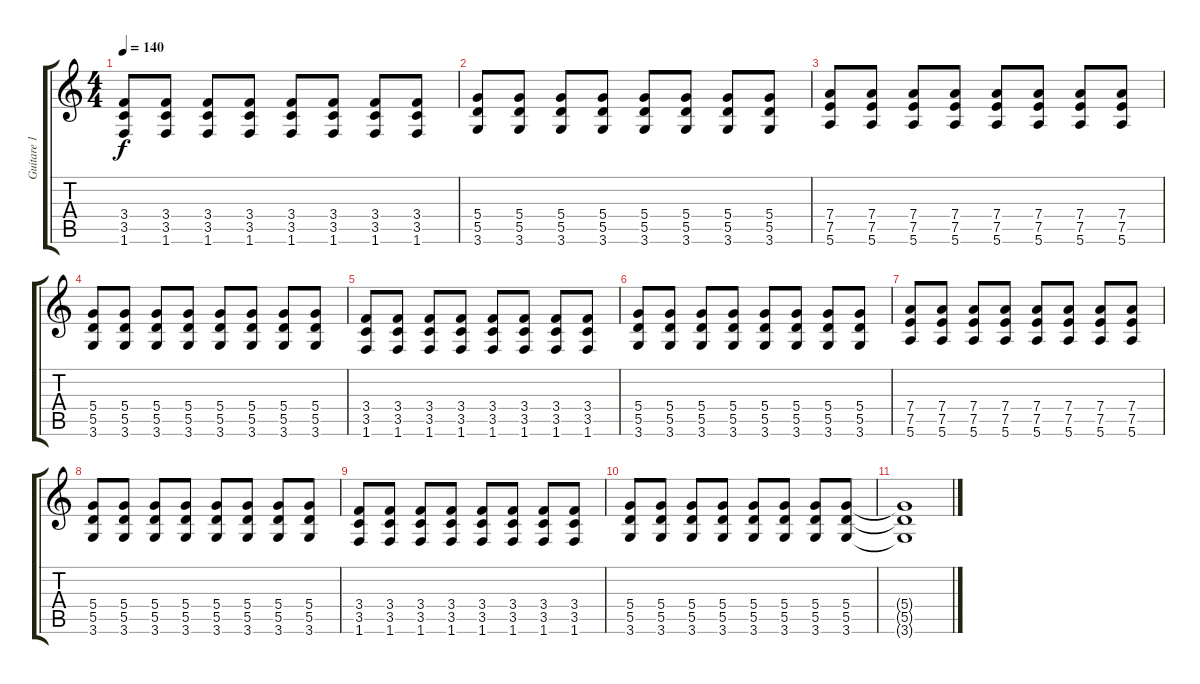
\track ("Guitare 1" "Guitare 1") {instrument distortionguitar}
\staff {score tabs}
\tuning (E4 B3 G3 D3 A2 E2) {hide}
\ts (4 4)
\tempo 140
\clef g2
\ks c
(3.4 3.5 1.6).8{dy f} (3.4 3.5 1.6).8 (3.4 3.5 1.6).8 (3.4 3.5 1.6).8 (3.4 3.5 1.6).8 (3.4 3.5 1.6).8 (3.4 3.5 1.6).8 (3.4 3.5 1.6).8 |
(5.4 5.5 3.6).8 (5.4 5.5 3.6).8 (5.4 5.5 3.6).8 (5.4 5.5 3.6).8 (5.4 5.5 3.6).8 (5.4 5.5 3.6).8 (5.4 5.5 3.6).8 (5.4 5.5 3.6).8 |
(7.4 7.5 5.6).8 (7.4 7.5 5.6).8 (7.4 7.5 5.6).8 (7.4 7.5 5.6).8 (7.4 7.5 5.6).8 (7.4 7.5 5.6).8 (7.4 7.5 5.6).8 (7.4 7.5 5.6).8 |
(5.4 5.5 3.6).8 (5.4 5.5 3.6).8 (5.4 5.5 3.6).8 (5.4 5.5 3.6).8 (5.4 5.5 3.6).8 (5.4 5.5 3.6).8 (5.4 5.5 3.6).8 (5.4 5.5 3.6).8 |
(3.4 3.5 1.6).8 (3.4 3.5 1.6).8 (3.4 3.5 1.6).8 (3.4 3.5 1.6).8 (3.4 3.5 1.6).8 (3.4 3.5 1.6).8 (3.4 3.5 1.6).8 (3.4 3.5 1.6).8 |
(5.4 5.5 3.6).8 (5.4 5.5 3.6).8 (5.4 5.5 3.6).8 (5.4 5.5 3.6).8 (5.4 5.5 3.6).8 (5.4 5.5 3.6).8 (5.4 5.5 3.6).8 (5.4 5.5 3.6).8 |
(7.4 7.5 5.6).8 (7.4 7.5 5.6).8 (7.4 7.5 5.6).8 (7.4 7.5 5.6).8 (7.4 7.5 5.6).8 (7.4 7.5 5.6).8 (7.4 7.5 5.6).8 (7.4 7.5 5.6).8 |
(5.4 5.5 3.6).8 (5.4 5.5 3.6).8 (5.4 5.5 3.6).8 (5.4 5.5 3.6).8 (5.4 5.5 3.6).8 (5.4 5.5 3.6).8 (5.4 5.5 3.6).8 (5.4 5.5 3.6).8 |
(3.4 3.5 1.6).8 (3.4 3.5 1.6).8 (3.4 3.5 1.6).8 (3.4 3.5 1.6).8 (3.4 3.5 1.6).8 (3.4 3.5 1.6).8 (3.4 3.5 1.6).8 (3.4 3.5 1.6).8 |
(5.4 5.5 3.6).8 (5.4 5.5 3.6).8 (5.4 5.5 3.6).8 (5.4 5.5 3.6).8 (5.4 5.5 3.6).8 (5.4 5.5 3.6).8 (5.4 5.5 3.6).8 (5.4 5.5 3.6).8 |
(5.4{t} 5.5{t} 3.6{t}).1
